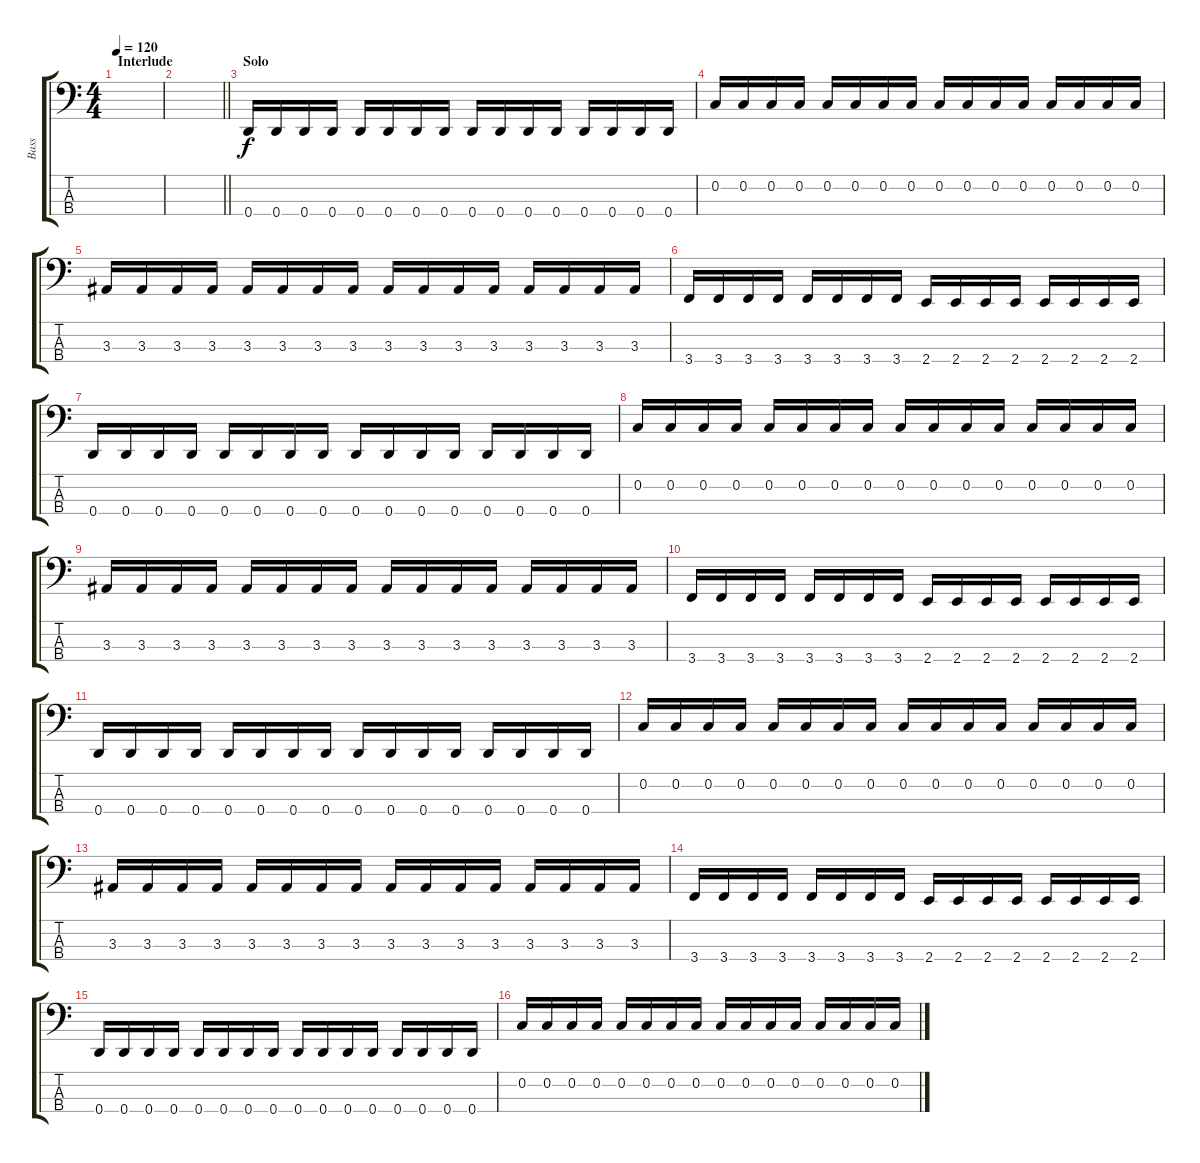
\track ("Bass" "Bass") {instrument electricbasspick}
\staff {score tabs}
\tuning (F2 C2 G1 D1) {hide}
\ts (4 4)
\section ("" "Interlude")
\tempo 120
\clef f4
\ks c
|
\barLineRight lightlight
|
\section ("" "Solo")
0.4.16 0.4.16 0.4.16 0.4.16 0.4.16 0.4.16 0.4.16 0.4.16 0.4.16 0.4.16 0.4.16 0.4.16 0.4.16 0.4.16 0.4.16 0.4.16 |
0.2.16 0.2.16 0.2.16 0.2.16 0.2.16 0.2.16 0.2.16 0.2.16 0.2.16 0.2.16 0.2.16 0.2.16 0.2.16 0.2.16 0.2.16 0.2.16 |
3.3.16 3.3.16 3.3.16 3.3.16 3.3.16 3.3.16 3.3.16 3.3.16 3.3.16 3.3.16 3.3.16 3.3.16 3.3.16 3.3.16 3.3.16 3.3.16 |
3.4.16 3.4.16 3.4.16 3.4.16 3.4.16 3.4.16 3.4.16 3.4.16 2.4.16 2.4.16 2.4.16 2.4.16 2.4.16 2.4.16 2.4.16 2.4.16 |
0.4.16 0.4.16 0.4.16 0.4.16 0.4.16 0.4.16 0.4.16 0.4.16 0.4.16 0.4.16 0.4.16 0.4.16 0.4.16 0.4.16 0.4.16 0.4.16 |
0.2.16 0.2.16 0.2.16 0.2.16 0.2.16 0.2.16 0.2.16 0.2.16 0.2.16 0.2.16 0.2.16 0.2.16 0.2.16 0.2.16 0.2.16 0.2.16 |
3.3.16 3.3.16 3.3.16 3.3.16 3.3.16 3.3.16 3.3.16 3.3.16 3.3.16 3.3.16 3.3.16 3.3.16 3.3.16 3.3.16 3.3.16 3.3.16 |
3.4.16 3.4.16 3.4.16 3.4.16 3.4.16 3.4.16 3.4.16 3.4.16 2.4.16 2.4.16 2.4.16 2.4.16 2.4.16 2.4.16 2.4.16 2.4.16 |
0.4.16 0.4.16 0.4.16 0.4.16 0.4.16 0.4.16 0.4.16 0.4.16 0.4.16 0.4.16 0.4.16 0.4.16 0.4.16 0.4.16 0.4.16 0.4.16 |
0.2.16 0.2.16 0.2.16 0.2.16 0.2.16 0.2.16 0.2.16 0.2.16 0.2.16 0.2.16 0.2.16 0.2.16 0.2.16 0.2.16 0.2.16 0.2.16 |
3.3.16 3.3.16 3.3.16 3.3.16 3.3.16 3.3.16 3.3.16 3.3.16 3.3.16 3.3.16 3.3.16 3.3.16 3.3.16 3.3.16 3.3.16 3.3.16 |
3.4.16 3.4.16 3.4.16 3.4.16 3.4.16 3.4.16 3.4.16 3.4.16 2.4.16 2.4.16 2.4.16 2.4.16 2.4.16 2.4.16 2.4.16 2.4.16 |
0.4.16 0.4.16 0.4.16 0.4.16 0.4.16 0.4.16 0.4.16 0.4.16 0.4.16 0.4.16 0.4.16 0.4.16 0.4.16 0.4.16 0.4.16 0.4.16 |
0.2.16 0.2.16 0.2.16 0.2.16 0.2.16 0.2.16 0.2.16 0.2.16 0.2.16 0.2.16 0.2.16 0.2.16 0.2.16 0.2.16 0.2.16 0.2.16
